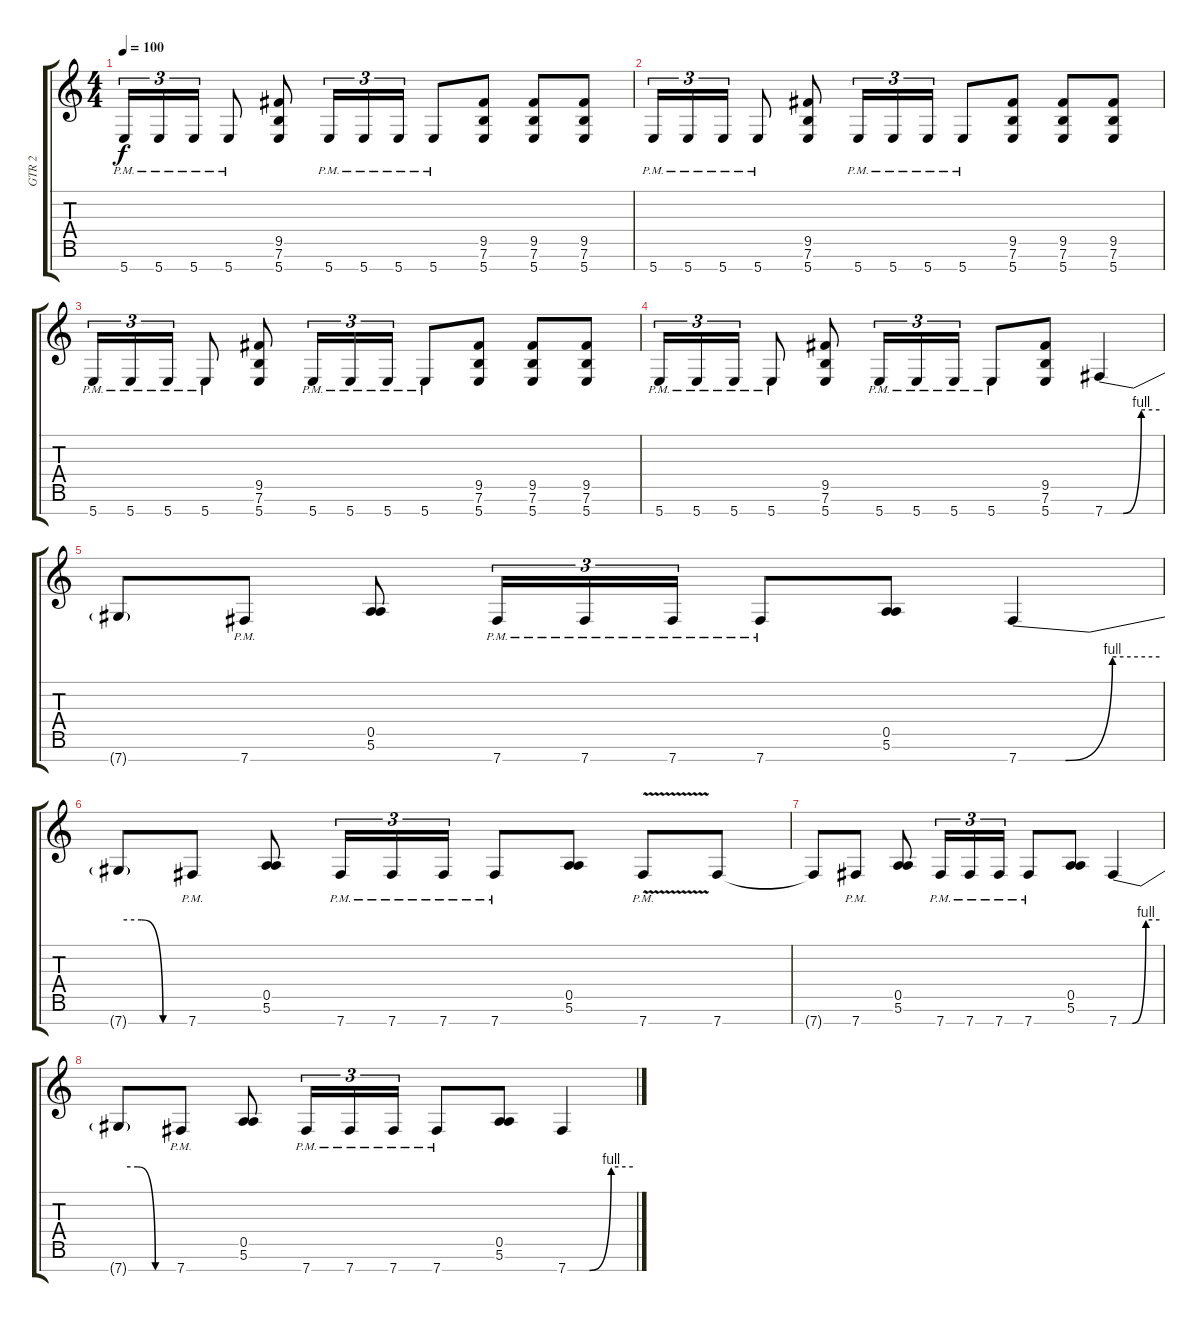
\track ("GTR 2" "GTR 2") {instrument overdrivenguitar}
\staff {score tabs}
\tuning (E4 B3 G3 D3 A2 E2 B1) {hide}
\ts (4 4)
\tempo 100
\clef g2
\ks c
5.7{pm}.16{tu (3 2) dy f beam Up} 5.7{pm}.16{tu (3 2) beam Up} 5.7{pm}.16{tu (3 2) beam Up} 5.7{pm}.8{beam Up} (9.5 7.6 5.7).8 5.7{pm}.16{tu (3 2) beam Up} 5.7{pm}.16{tu (3 2) beam Up} 5.7{pm}.16{tu (3 2) beam Up} 5.7{pm}.8{beam Up} (9.5 7.6 5.7).8 (9.5 7.6 5.7).8 (9.5 7.6 5.7).8 |
5.7{pm}.16{tu (3 2) beam Up} 5.7{pm}.16{tu (3 2) beam Up} 5.7{pm}.16{tu (3 2) beam Up} 5.7{pm}.8{beam Up} (9.5 7.6 5.7).8 5.7{pm}.16{tu (3 2) beam Up} 5.7{pm}.16{tu (3 2) beam Up} 5.7{pm}.16{tu (3 2) beam Up} 5.7{pm}.8{beam Up} (9.5 7.6 5.7).8 (9.5 7.6 5.7).8 (9.5 7.6 5.7).8 |
5.7{pm}.16{tu (3 2) beam Up} 5.7{pm}.16{tu (3 2) beam Up} 5.7{pm}.16{tu (3 2) beam Up} 5.7{pm}.8{beam Up} (9.5 7.6 5.7).8 5.7{pm}.16{tu (3 2) beam Up} 5.7{pm}.16{tu (3 2) beam Up} 5.7{pm}.16{tu (3 2) beam Up} 5.7{pm}.8{beam Up} (9.5 7.6 5.7).8 (9.5 7.6 5.7).8 (9.5 7.6 5.7).8 |
5.7{pm}.16{tu (3 2) beam Up} 5.7{pm}.16{tu (3 2) beam Up} 5.7{pm}.16{tu (3 2) beam Up} 5.7{pm}.8{beam Up} (9.5 7.6 5.7).8 5.7{pm}.16{tu (3 2) beam Up} 5.7{pm}.16{tu (3 2) beam Up} 5.7{pm}.16{tu (3 2) beam Up} 5.7{pm}.8{beam Up} (9.5 7.6 5.7).8 7.7{be (custom 0 0 20 0 40 4 60 4)}.4{beam Up} |
7.7{t}.8 7.7{pm}.8{beam Up} (0.5 5.6).8 7.7{pm}.16{tu (3 2) beam Up} 7.7{pm}.16{tu (3 2) beam Up} 7.7{pm}.16{tu (3 2) beam Up} 7.7{pm}.8{beam Up} (0.5 5.6).8 7.7{be (custom 0 0 20 0 40 4 60 4)}.4{beam Up} |
7.7{be (custom 0 4 20 4 40 0 60 0) t}.8 7.7{pm}.8{beam Up} (0.5 5.6).8 7.7{pm}.16{tu (3 2) beam Up} 7.7{pm}.16{tu (3 2) beam Up} 7.7{pm}.16{tu (3 2) beam Up} 7.7{pm}.8{beam Up} (0.5 5.6).8 7.7{v pm}.8 7.7.8 |
7.7{t}.8 7.7{pm}.8{beam Up} (0.5 5.6).8 7.7{pm}.16{tu (3 2) beam Up} 7.7{pm}.16{tu (3 2) beam Up} 7.7{pm}.16{tu (3 2) beam Up} 7.7{pm}.8{beam Up} (0.5 5.6).8 7.7{be (custom 0 0 20 0 40 4 60 4)}.4{beam Up} |
7.7{be (custom 0 4 20 4 40 0 60 0) t}.8 7.7{pm}.8{beam Up} (0.5 5.6).8 7.7{pm}.16{tu (3 2) beam Up} 7.7{pm}.16{tu (3 2) beam Up} 7.7{pm}.16{tu (3 2) beam Up} 7.7{pm}.8{beam Up} (0.5 5.6).8 7.7{be (custom 0 0 20 0 40 4 60 4)}.4
